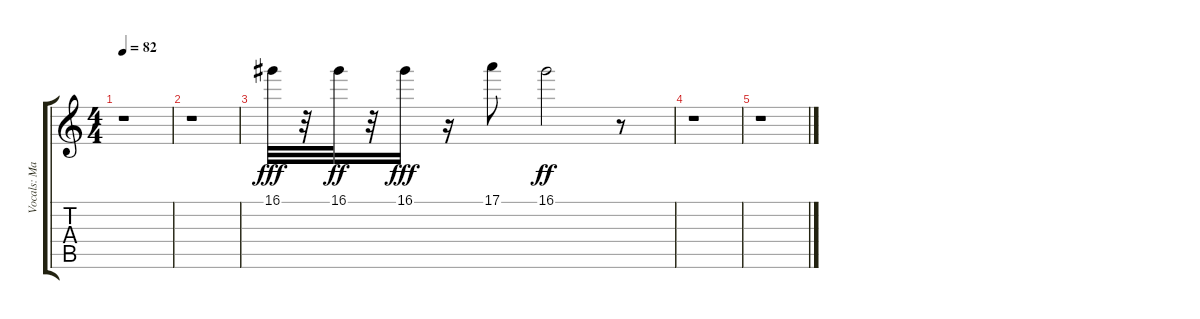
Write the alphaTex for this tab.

\track ("Vocals: Marie Fredriksson" "Vocals: Ma") {instrument contrabass}
\staff {score tabs}
\tuning (E4 B3 G3 D3 A2 E2) {hide}
\ts (4 4)
\tempo 82
\clef g2
\ks c
r.1{dy f} |
r.1 |
16.1.32{dy fff} r.32 16.1.32{dy ff} r.32 16.1.16{dy fff} r.16 17.1.8 16.1.2{dy ff} r.8 |
r.1 |
r.1
